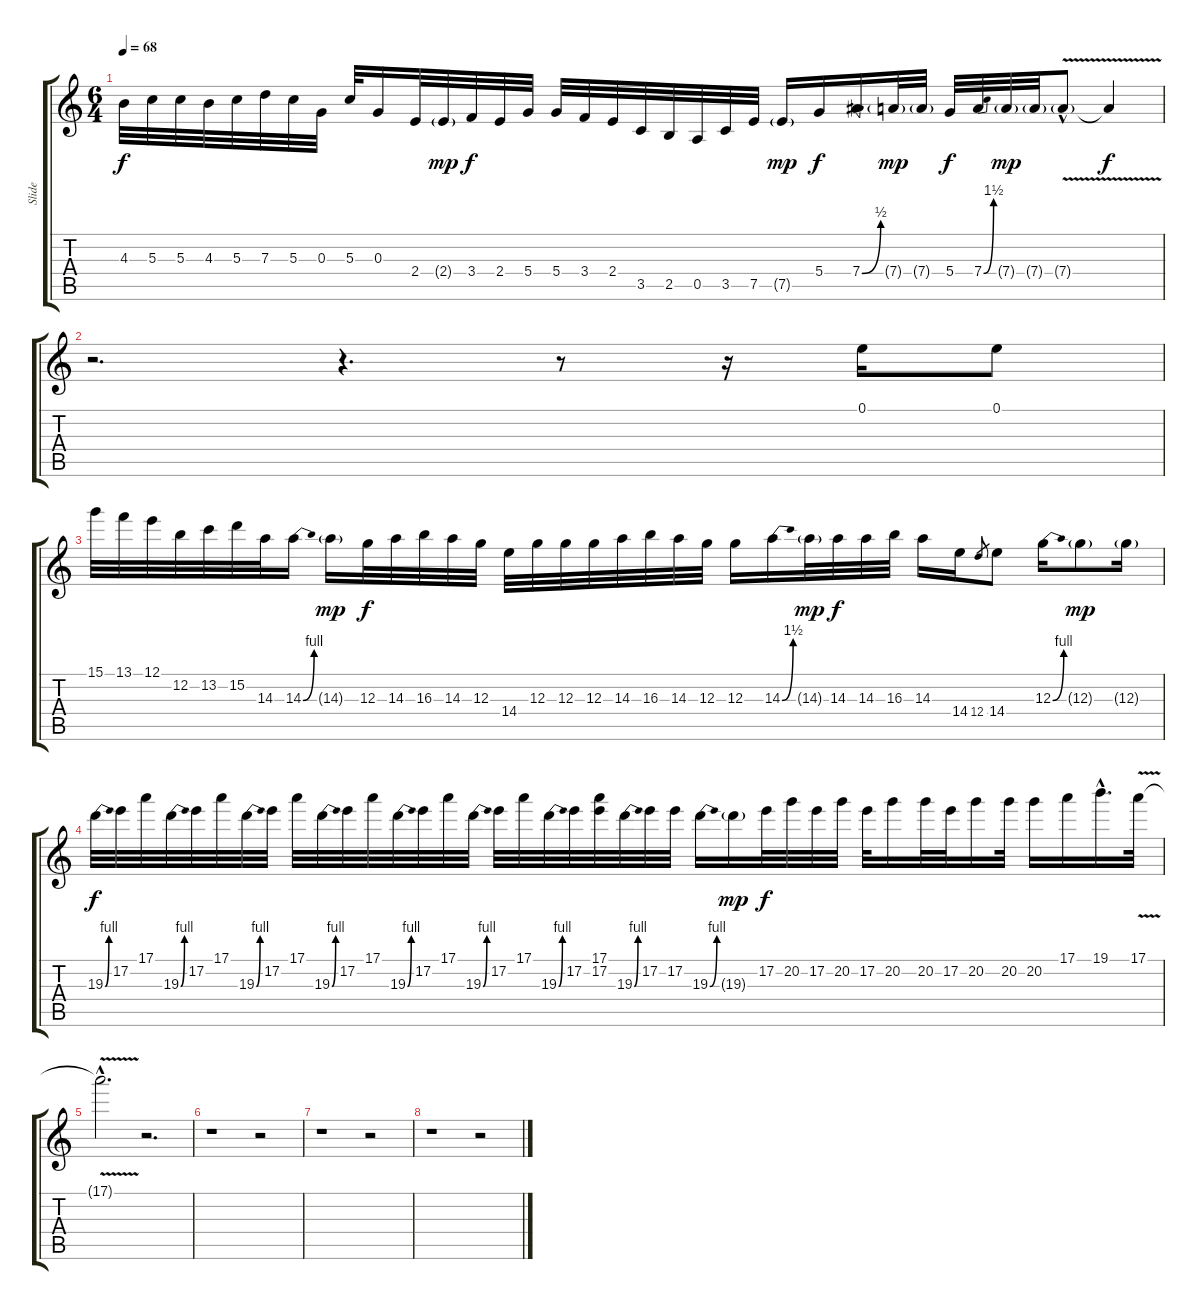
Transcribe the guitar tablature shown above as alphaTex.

\track ("Slide" "Slide") {instrument electricguitarjazz}
\staff {score tabs}
\tuning (E4 B3 G3 D3 A2 E2) {hide}
\ts (6 4)
\tempo 68
\clef g2
\ks c
4.3.32{dy f} 5.3.32 5.3.32 4.3.32 5.3.32 7.3.32 5.3.32 0.3.32 5.3.32 0.3.16 2.4.32 2.4{g}.32{dy mp} 3.4.32{dy f} 2.4.32 5.4.32 5.4.32 3.4.32 2.4.32 3.5.32 2.5.32 0.5.32 3.5.32 7.5.32 7.5{g}.16{dy mp} 5.4.16{dy f} 7.4{be (bend 0 0 60 2)}.16 7.4{g}.32{dy mp} 7.4{g}.32 5.4.32{dy f} 7.4{be (bend 0 0 60 6)}.32 7.4{g}.32{dy mp} 7.4{g}.32 7.4{v g hac}.8 7.4{t}.4{dy f} |
r.2{d} r.4{d} r.8 r.16 0.1.16 0.1.8 |
15.1.32 13.1.32 12.1.32 12.2.32 13.2.32 15.2.32 14.3.32 14.3{be (bend 0 0 60 4)}.16 14.3{g}.16{dy mp} 12.3.32{dy f} 14.3.32 16.3.32 14.3.32 12.3.32 14.4.32 12.3.32 12.3.32 12.3.32 14.3.32 16.3.32 14.3.32 12.3.32 12.3.16 14.3{be (bend 0 0 60 6)}.16 14.3{g}.32{dy mp} 14.3.32{dy f} 14.3.32 16.3.32 14.3.16 14.4.16 12.4.8{gr} 14.4.8 12.3{be (bend 0 0 60 4)}.16 12.3{g}.8{dy mp} 12.3{g}.16 |
19.3{be (bend 0 0 60 4)}.32{dy f} 17.2.32 17.1.32 19.3{be (bend 0 0 60 4)}.32 17.2.32 17.1.32 19.3{be (bend 0 0 60 4)}.32 17.2.32 17.1.32 19.3{be (bend 0 0 60 4)}.32 17.2.32 17.1.32 19.3{be (bend 0 0 60 4)}.32 17.2.32 17.1.32 19.3{be (bend 0 0 60 4)}.32 17.2.32 17.1.32 19.3{be (bend 0 0 60 4)}.32 17.2.32 (17.1 17.2).32 19.3{be (bend 0 0 60 4)}.32 17.2.32 17.2.32 19.3{be (bend 0 0 60 4)}.16 19.3{g}.16{dy mp} 17.2.32{dy f} 20.2.32 17.2.32 20.2.32 17.2.32 20.2.16 20.2.32 17.2.32 20.2.16 20.2.32 20.2.16 17.1.16 19.1{hac}.16{d} 17.1{v}.32 |
17.1{hac t}.2{d} r.2{d} |
r.1 r.2 |
r.1 r.2 |
r.1 r.2
